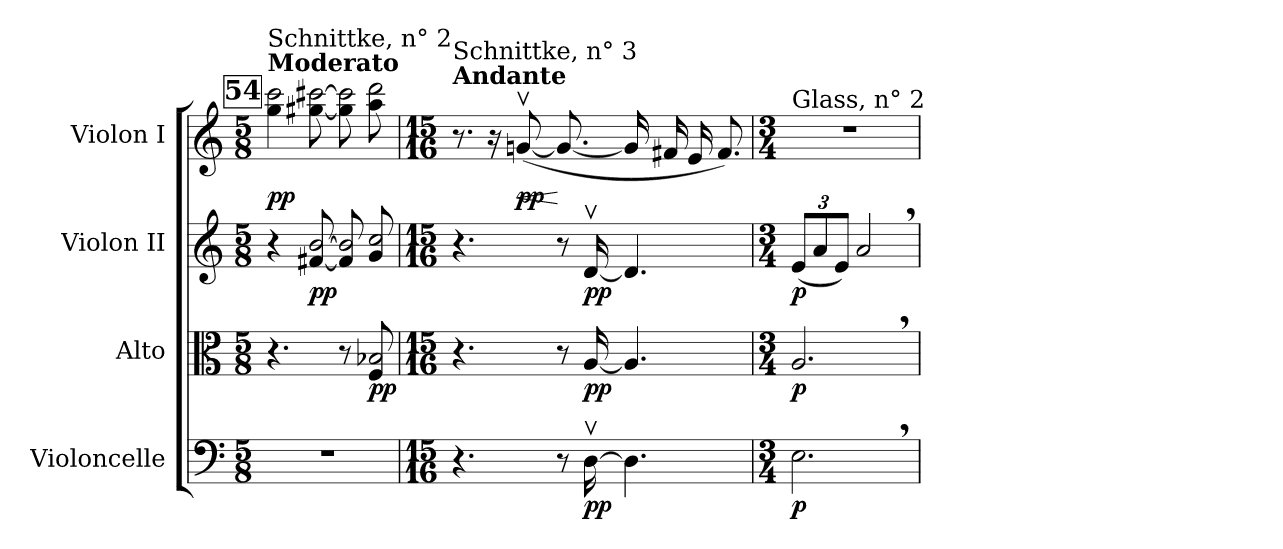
**kern	**dynam	**kern	**dynam	**kern	**dynam	**kern	**dynam
*part4	*part4	*part3	*part3	*part2	*part2	*part1	*part1
*staff4	*staff4	*staff3	*staff3	*staff2	*staff2	*staff1	*staff1
*I"Violoncelle	*	*I"Alto	*	*I"Violon II	*	*I"Violon I	*
*I'Vc.	*	*I'Alt.	*	*I'Vln. II	*	*I'Vln. I	*
*clefF4	*	*clefC3	*	*clefG2	*	*clefG2	*
*k[]	*	*k[]	*	*k[]	*	*k[]	*
*C:	*	*C:	*	*C:	*	*C:	*
*M5/8	*	*M5/8	*	*M5/8	*	*M5/8	*
*MM54	*	*MM54	*	*MM54	*	*MM54	*
!!LO:REH:place=s1:a:t=54
=111	=111	=111	=111	=111	=111	=111	=111
!	!	!	!	!	!	!LO:TX:a:B:t=Moderato	!
!	!	!	!	!	!	!LO:TX:a:t=Schnittke, n° 2	!
!	!	!	!	!	!	!LO:N:n=1:head=open	!LO:DY:b
8%5r	.	4.r	.	4r	.	4ccc\ 4gg\	pp
!	!	!	!	!LO:N:n=1:head=open	!LO:DY:b	!LO:N:n=1:head=open	!
.	.	.	.	[>8b/ [<8f#X/	pp	[>8ccc#X\ [<8gg#X\	.
!	!	!	!	!LO:N:n=1:head=open	!	!LO:N:n=1:head=open	!
.	.	8r	.	8b/] 8f#/]	.	8ccc#\] 8gg#\]	.
!	!	!LO:N:n=1:head=open	!LO:DY:b	!LO:N:n=1:head=open	!	!LO:N:n=1:head=open	!
.	.	8B-X/ 8F/	pp	8cc/ 8g/	.	8ddd\ 8aa\	.
!!LO:LB:g=z
=112	=112	=112	=112	=112	=112	=112	=112
!!LO:REH:place=s1:a:t=55
*M15/16	*	*M15/16	*	*M15/16	*	*M15/16	*
!	!	!	!	!	!	!LO:TX:a:B:t=Andante	!
!	!	!	!	!	!	!LO:TX:a:t=Schnittke, n° 3	!
4.r	.	4.r	.	4.r	.	8.r	.
.	.	.	.	.	.	16r	.
!	!	!	!	!	!	!	!LO:HP:b
!	!	!	!	!	!	!	!LO:DY:n=1:b
.	.	.	.	.	.	([8gnv>/	< pp
8r	.	8r	.	8r	.	8.g/_<	[
!	!LO:DY:b	!	!LO:DY:b	!	!LO:DY:b	!	!
[16Dv>\	pp	[<16A/	pp	[16dv>/	pp	.	.
4.D\]	.	4.A/]	.	4.d/]	.	16g/]	.
.	.	.	.	.	.	16f#X/	.
.	.	.	.	.	.	16e/	.
.	.	.	.	.	.	8.f#/)	.
=113	=113	=113	=113	=113	=113	=113	=113
!!LO:REH:place=s1:a:t=56
*M3/4	*	*M3/4	*	*M3/4	*	*M3/4	*
*	*	*	*	*Xbrackettup	*	*	*
*	*	*	*	*	*	*MM96	*
!	!	!	!	!	!	!LO:TX:a:t=Glass, n° 2	!
!	!LO:DY:b	!	!LO:DY:b	!	!LO:DY:b	!	!
2.E,\	p	2.A,/	p	(12e/L	p	2.r	.
.	.	.	.	12a/	.	.	.
.	.	.	.	12e/J)	.	.	.
.	.	.	.	2a,/	.	.	.
=	=	=	=	=	=	=	=
*-	*-	*-	*-	*-	*-	*-	*-
